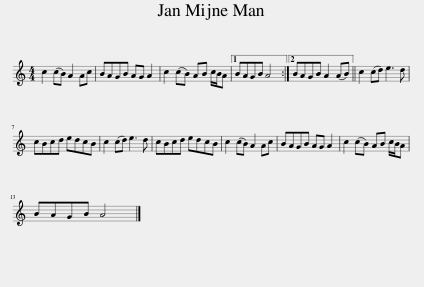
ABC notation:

X:1
L:1/8
M:4/4
I:linebreak $
K:C
V:1 treble
V:1
 c2 (cB) A2 Ac | BAGB AG A2 | c2 (cB) AB c/B/A |1 BAGB A4 :|2 BAGB A2 (AB) || %5
 c2 (cd) e3 d |$ cBcd edcB | c2 (cd) e3 d | cBcd edcB | c2 (cB) A2 Ac | %10
 BAGB AG A2 | c2 (cB) AB c/B/A |$ BAGB A4 |] %13
